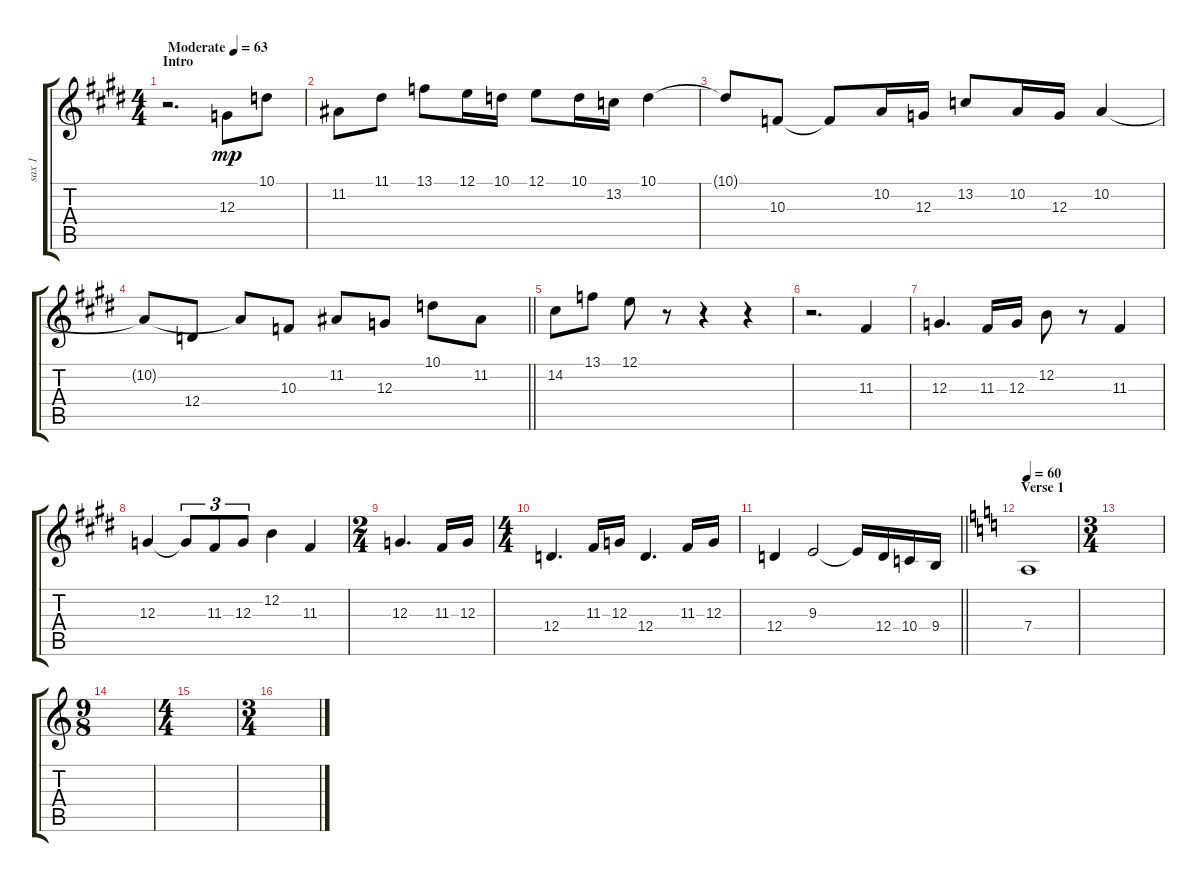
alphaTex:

\track ("sax 1" "sax 1") {instrument altosax}
\staff {score tabs}
\tuning (E4 B3 G3 D3 A2 E2) {hide}
\ts (4 4)
\section ("" "Intro")
\tempo (63 "Moderate")
\clef g2
\ks e
r.2{d dy mp instrument altosax} 12.3.8 10.1.8 |
11.2.8 11.1.8 13.1.8 12.1.16 10.1.16 12.1.8 10.1.16 13.2.16 10.1.4 |
10.1{t}.8 10.3.8 10.3{t}.8 10.2.16 12.3.16 13.2.8 10.2.16 12.3.16 10.2.4 |
\barLineRight lightlight
10.2{t}.8 12.4.8 10.2{t}.8 10.3.8 11.2.8 12.3.8 10.1.8 11.2.8 |
14.2.8 13.1.8 12.1.8 r.8 r.4 r.4 |
r.2{d} 11.3.4 |
12.3.4{d} 11.3.16 12.3.16 12.2.8 r.8 11.3.4 |
12.3.4 12.3{t}.8{tu (3 2)} 11.3.8{tu (3 2)} 12.3.8{tu (3 2)} 12.2.4 11.3.4 |
\ts (2 4)
12.3.4{d} 11.3.16 12.3.16 |
\ts (4 4)
12.4.4{d} 11.3.16 12.3.16 12.4.4{d} 11.3.16 12.3.16 |
\barLineRight lightlight
12.4.4 9.3.2 9.3{t}.16 12.4.16 10.4.16 9.4.16 |
\section ("" "Verse 1")
\tempo 60
\ks c
7.4.1 |
\ts (3 4)
|
\ts (9 8)
|
\ts (4 4)
|
\ts (3 4)
